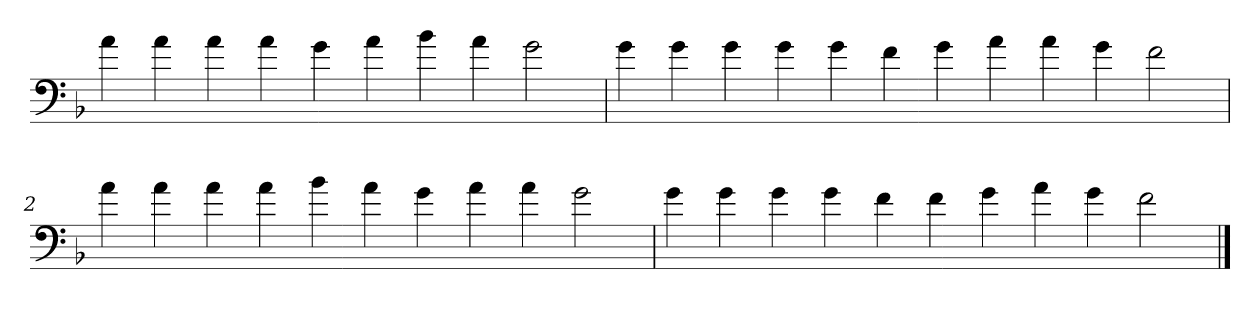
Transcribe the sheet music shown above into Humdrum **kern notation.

**kern
*part1
*staff1
*clefF4
*k[b-]
*F:
=
4a
4a
4a
4a
4g
4a
4b-
4a
2g
=1
4g
4g
4g
4g
4g
4f
4g
4a
4a
4g
2f
=2
4a
4a
4a
4a
4b-
4a
4g
4a
4a
2g
=3
4g
4g
4g
4g
4f
4f
4g
4a
4g
2f
==
*-
